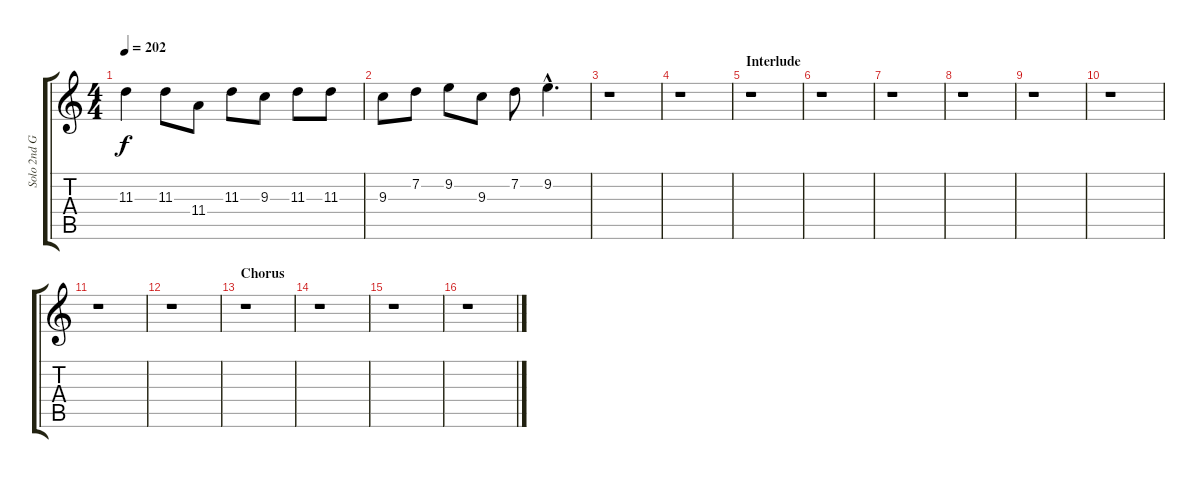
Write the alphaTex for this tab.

\track ("Solo 2nd Guitar" "Solo 2nd G") {instrument distortionguitar}
\staff {score tabs}
\tuning (C4 G3 Eb3 Bb2 F2 C2) {hide}
\ts (4 4)
\tempo 202
\clef g2
\ks c
11.3.4{dy f} 11.3.8 11.4.8 11.3.8 9.3.8 11.3.8 11.3.8 |
9.3.8 7.2.8 9.2.8 9.3.8 7.2.8 9.2{hac}.4{d} |
r.1 |
r.1 |
\section ("" "Interlude")
r.1 |
r.1 |
r.1 |
r.1 |
r.1 |
r.1 |
r.1 |
r.1 |
\section ("" "Chorus")
r.1 |
r.1 |
r.1 |
r.1
